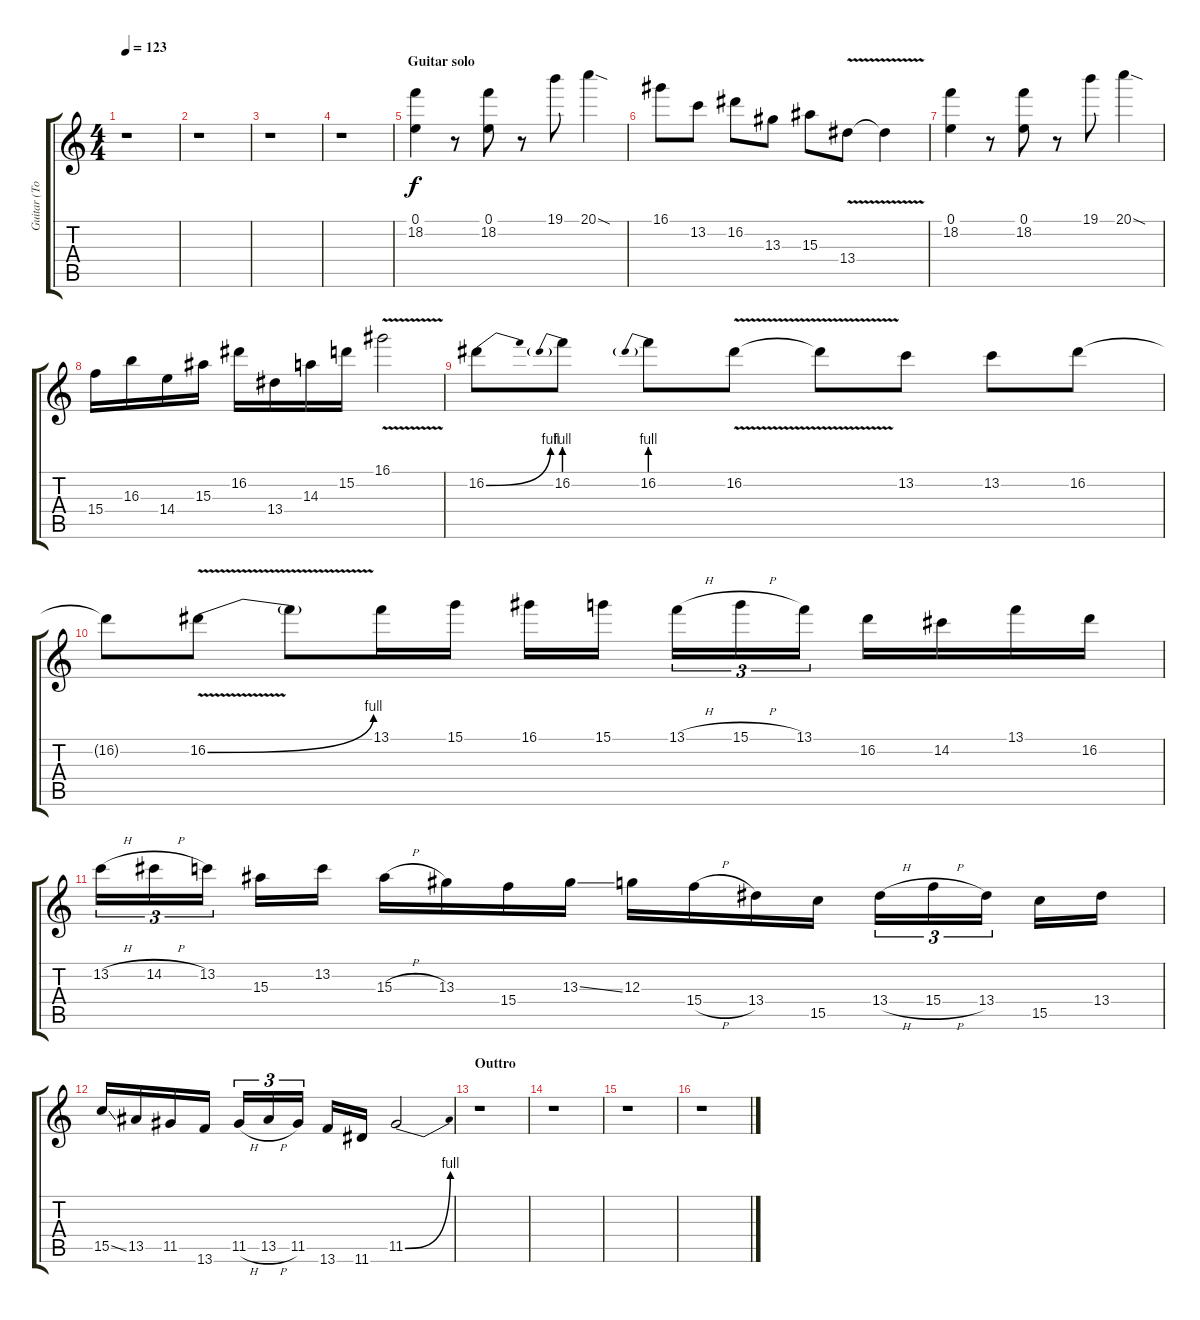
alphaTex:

\track ("Guitar (Todd's solo)" "Guitar (To") {instrument overdrivenguitar}
\staff {score tabs}
\tuning (E4 B3 G3 D3 A2 E2) {hide}
\ts (4 4)
\tempo 123
\clef g2
\ks c
r.1{dy f} |
r.1 |
r.1 |
r.1 |
\section ("" "Guitar solo")
(0.1 18.2).4 r.8 (0.1 18.2).8 r.8 19.1.8 20.1{sod}.4 |
16.1.8 13.2.8 16.2.8 13.3.8 15.3.8 13.4{v}.8 13.4{t}.4 |
(0.1 18.2).4 r.8 (0.1 18.2).8 r.8 19.1.8 20.1{sod}.4 |
15.4.16 16.3.16 14.4.16 15.3.16 16.2.16 13.4.16 14.3.16 15.2.16 16.1{v}.2 |
16.2{be (bend 0 0 60 4)}.8 16.2{be (prebend 0 4 60 4)}.8 16.2{be (prebend 0 4 60 4)}.8 16.2{v}.8 16.2{t}.8 13.2.8 13.2.8 16.2.8 |
16.2{t}.8 16.2{be (bend 0 0 60 4) v}.8 16.2{t}.8 13.1.16 15.1.16 16.1.16 15.1.16 13.1{h}.16{tu (3 2)} 15.1{h}.16{tu (3 2)} 13.1.16{tu (3 2)} 16.2.16 14.2.16 13.1.16 16.2.16 |
13.2{h}.16{tu (3 2)} 14.2{h}.16{tu (3 2)} 13.2.16{tu (3 2)} 15.3.16 13.2.16 15.3{h}.16 13.3.16 15.4.16 13.3{ss}.16 12.3.16 15.4{h}.16 13.4.16 15.5.16 13.4{h}.16{tu (3 2)} 15.4{h}.16{tu (3 2)} 13.4.16{tu (3 2)} 15.5.16 13.4.16 |
15.5{ss}.16 13.5.16 11.5.16 13.6.16 11.5{h}.16{tu (3 2)} 13.5{h}.16{tu (3 2)} 11.5.16{tu (3 2)} 13.6.16 11.6.16 11.5{be (bend 0 0 60 4)}.2 |
\section ("" "Outtro")
r.1 |
r.1 |
r.1 |
r.1
